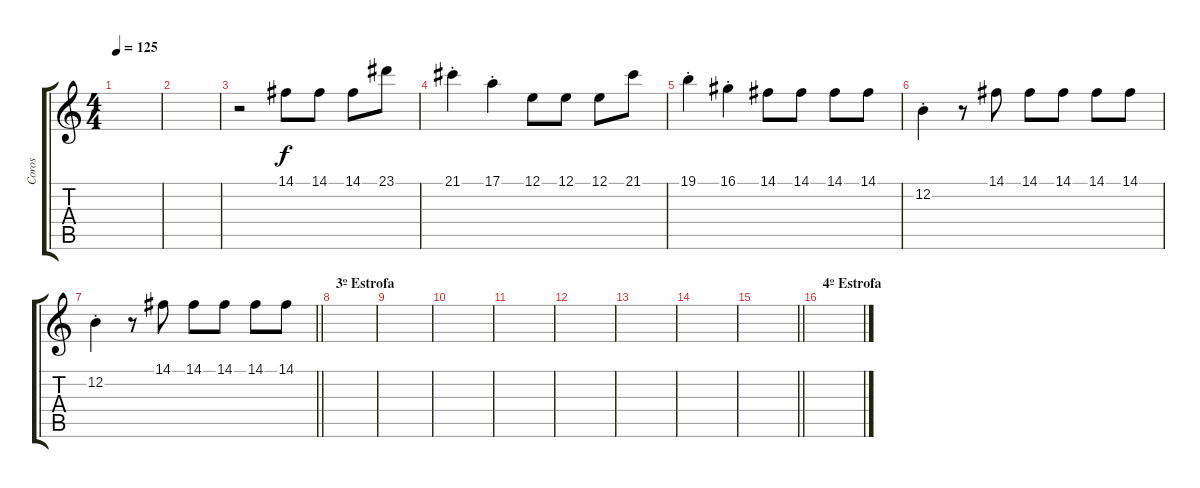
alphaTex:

\track ("Coros" "Coros") {instrument clarinet}
\staff {score tabs}
\tuning (E4 B3 G3 D3 A2 E2) {hide}
\ts (4 4)
\tempo 125
\clef g2
\ks c
|
|
r.2 14.1.8 14.1.8 14.1.8 23.1.8 |
21.1{st}.4 17.1{st}.4 12.1.8 12.1.8 12.1.8 21.1.8 |
19.1{st}.4 16.1{st}.4 14.1.8 14.1.8 14.1.8 14.1.8 |
12.2{st}.4 r.8 14.1.8 14.1.8 14.1.8 14.1.8 14.1.8 |
\barLineRight lightlight
12.2{st}.4 r.8 14.1.8 14.1.8 14.1.8 14.1.8 14.1.8 |
\section ("" "3º Estrofa")
|
|
|
|
|
|
|
\barLineRight lightlight
|
\section ("" "4º Estrofa")
